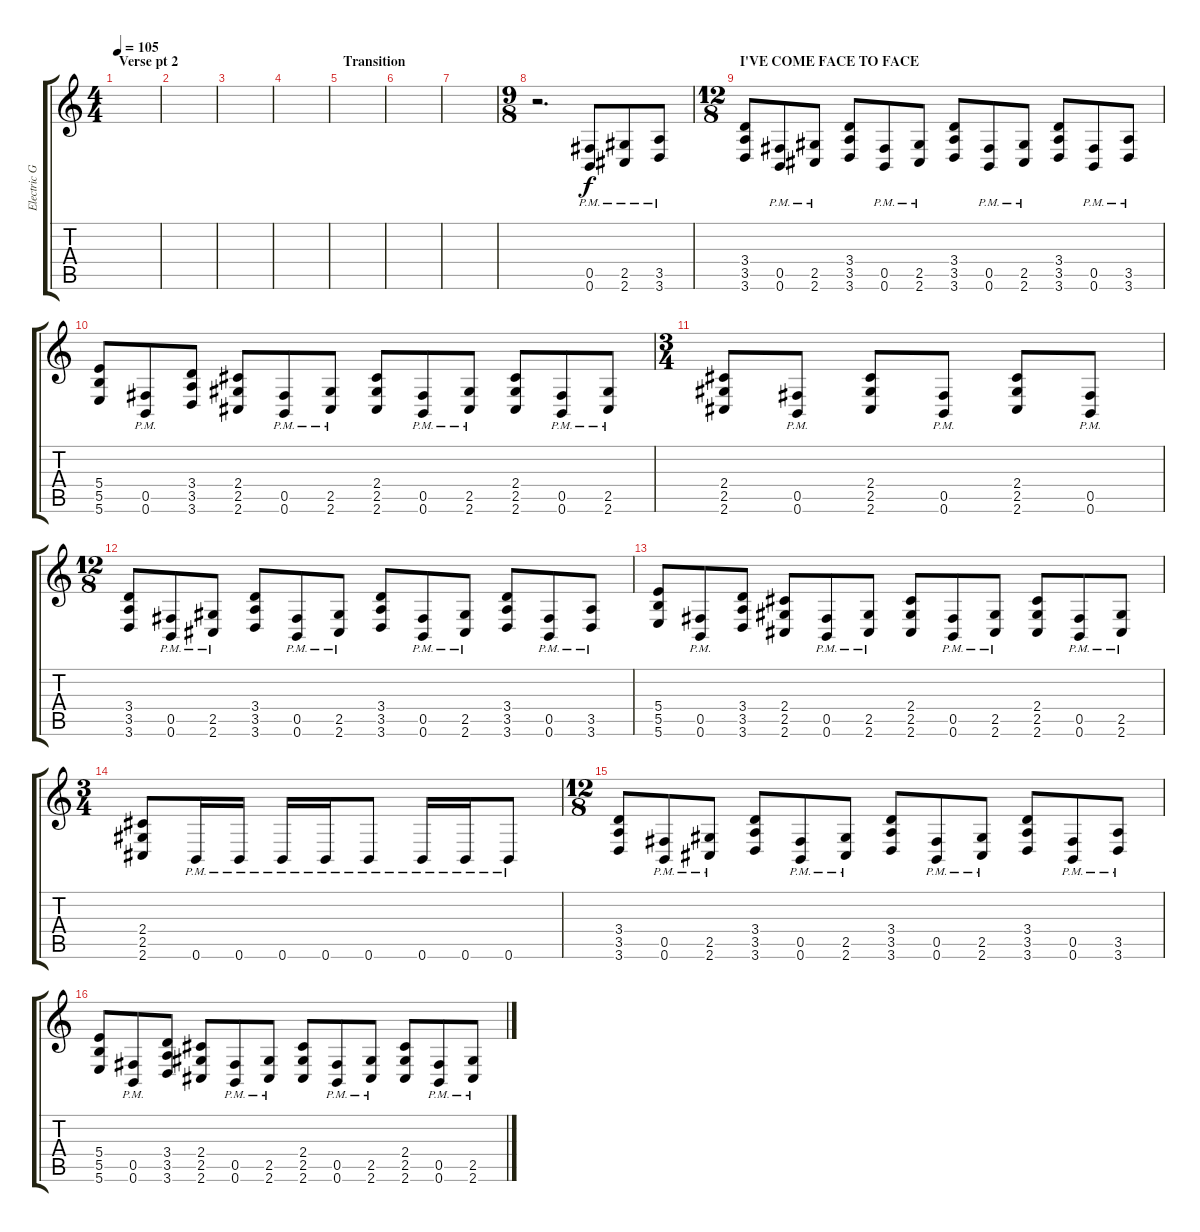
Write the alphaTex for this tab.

\track ("Electric Guitar 2" "Electric G") {instrument distortionguitar}
\staff {score tabs}
\tuning (Eb4 B3 Gb3 B2 Gb2 B1) {hide}
\ts (4 4)
\section ("" "Verse pt 2")
\tempo 105
\clef g2
\ks c
|
|
|
|
\section ("" "Transition")
|
|
|
\ts (9 8)
r.2{d} (0.5{pm} 0.6{pm}).8 (2.5{pm} 2.6{pm}).8 (3.5{pm} 3.6{pm}).8 |
\ts (12 8)
\section ("" "I'VE COME FACE TO FACE")
(3.4 3.5 3.6).8 (0.5{pm} 0.6{pm}).8 (2.5{pm} 2.6{pm}).8 (3.4 3.5 3.6).8 (0.5{pm} 0.6{pm}).8 (2.5{pm} 2.6{pm}).8 (3.4 3.5 3.6).8 (0.5{pm} 0.6{pm}).8 (2.5{pm} 2.6{pm}).8 (3.4 3.5 3.6).8 (0.5{pm} 0.6{pm}).8 (3.5{pm} 3.6{pm}).8 |
(5.4 5.5 5.6).8 (0.5{pm} 0.6{pm}).8 (3.4 3.5 3.6).8 (2.4 2.5 2.6).8 (0.5{pm} 0.6{pm}).8 (2.5{pm} 2.6{pm}).8 (2.4 2.5 2.6).8 (0.5{pm} 0.6{pm}).8 (2.5{pm} 2.6{pm}).8 (2.4 2.5 2.6).8 (0.5{pm} 0.6{pm}).8 (2.5{pm} 2.6{pm}).8 |
\ts (3 4)
(2.4 2.5 2.6).8 (0.5{pm} 0.6{pm}).8 (2.4 2.5 2.6).8 (0.5{pm} 0.6{pm}).8 (2.4 2.5 2.6).8 (0.5{pm} 0.6{pm}).8 |
\ts (12 8)
(3.4 3.5 3.6).8 (0.5{pm} 0.6{pm}).8 (2.5{pm} 2.6{pm}).8 (3.4 3.5 3.6).8 (0.5{pm} 0.6{pm}).8 (2.5{pm} 2.6{pm}).8 (3.4 3.5 3.6).8 (0.5{pm} 0.6{pm}).8 (2.5{pm} 2.6{pm}).8 (3.4 3.5 3.6).8 (0.5{pm} 0.6{pm}).8 (3.5{pm} 3.6{pm}).8 |
(5.4 5.5 5.6).8 (0.5{pm} 0.6{pm}).8 (3.4 3.5 3.6).8 (2.4 2.5 2.6).8 (0.5{pm} 0.6{pm}).8 (2.5{pm} 2.6{pm}).8 (2.4 2.5 2.6).8 (0.5{pm} 0.6{pm}).8 (2.5{pm} 2.6{pm}).8 (2.4 2.5 2.6).8 (0.5{pm} 0.6{pm}).8 (2.5{pm} 2.6{pm}).8 |
\ts (3 4)
(2.4 2.5 2.6).8 0.6{pm}.16 0.6{pm}.16 0.6{pm}.16 0.6{pm}.16 0.6{pm}.8 0.6{pm}.16 0.6{pm}.16 0.6{pm}.8 |
\ts (12 8)
(3.4 3.5 3.6).8 (0.5{pm} 0.6{pm}).8 (2.5{pm} 2.6{pm}).8 (3.4 3.5 3.6).8 (0.5{pm} 0.6{pm}).8 (2.5{pm} 2.6{pm}).8 (3.4 3.5 3.6).8 (0.5{pm} 0.6{pm}).8 (2.5{pm} 2.6{pm}).8 (3.4 3.5 3.6).8 (0.5{pm} 0.6{pm}).8 (3.5{pm} 3.6{pm}).8 |
(5.4 5.5 5.6).8 (0.5{pm} 0.6{pm}).8 (3.4 3.5 3.6).8 (2.4 2.5 2.6).8 (0.5{pm} 0.6{pm}).8 (2.5{pm} 2.6{pm}).8 (2.4 2.5 2.6).8 (0.5{pm} 0.6{pm}).8 (2.5{pm} 2.6{pm}).8 (2.4 2.5 2.6).8 (0.5{pm} 0.6{pm}).8 (2.5{pm} 2.6{pm}).8
